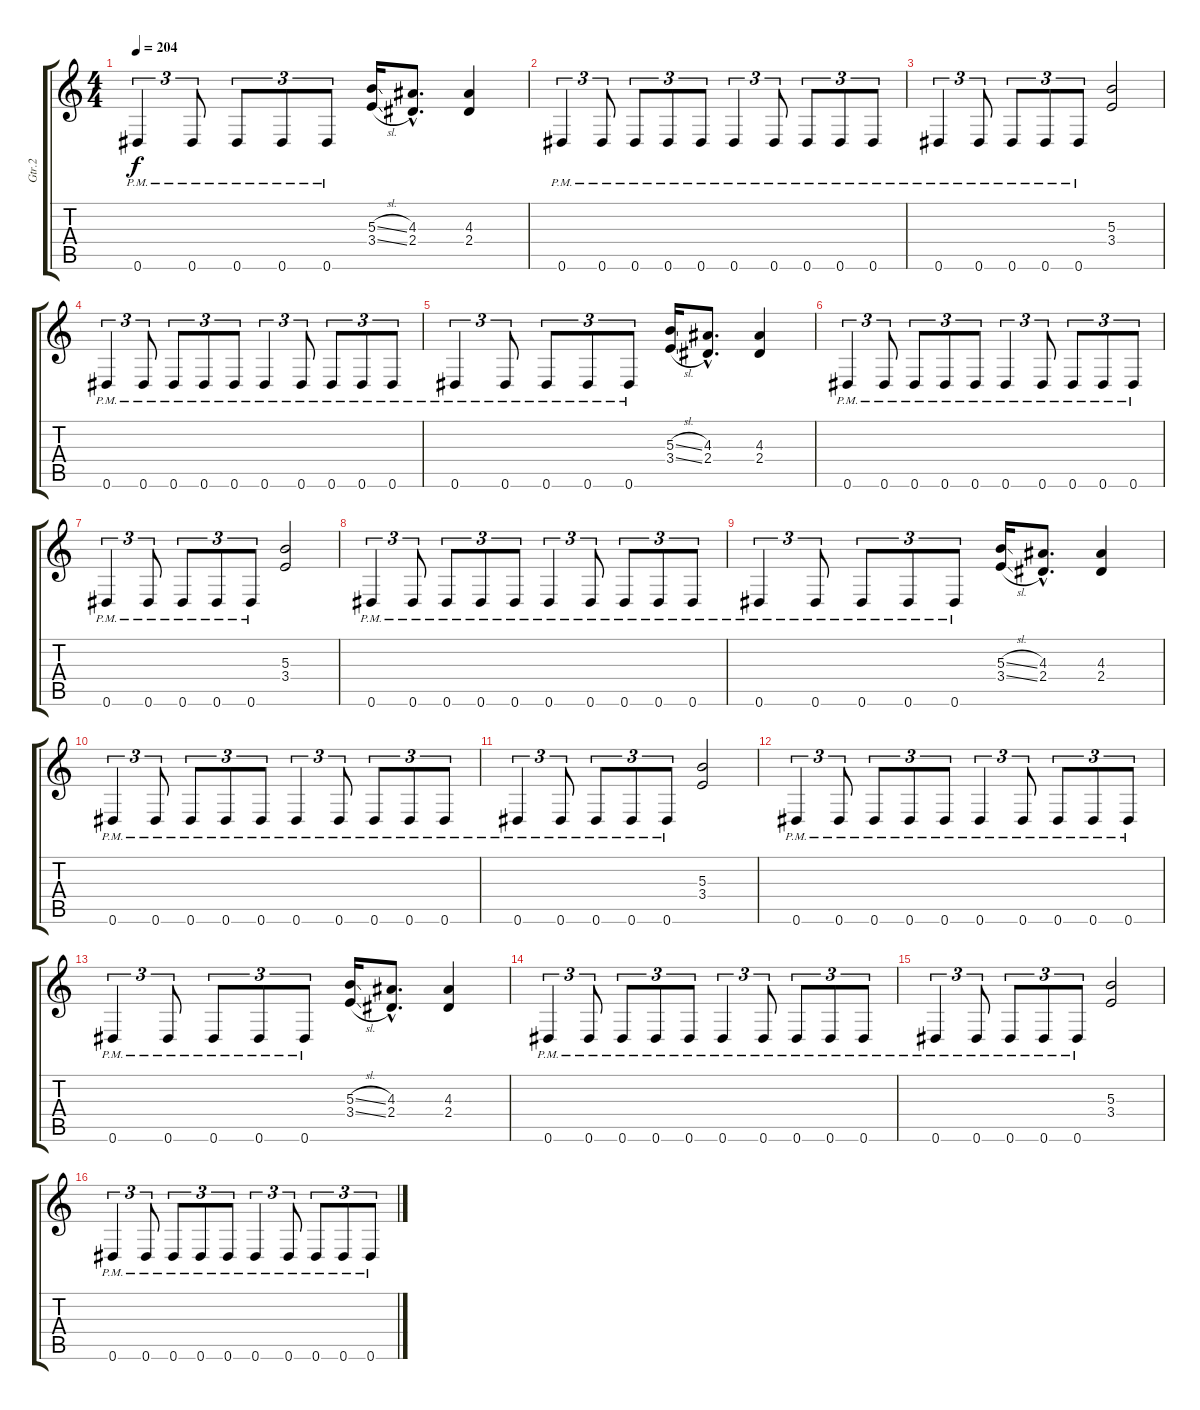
\track ("Gtr.2" "Gtr.2") {instrument distortionguitar}
\staff {score tabs}
\tuning (Eb4 Bb3 Gb3 Db3 Ab2 Eb2) {hide}
\ts (4 4)
\tempo 204
\clef g2
\ks c
0.6{pm}.4{tu (3 2) dy f} 0.6{pm}.8{tu (3 2)} 0.6{pm}.8{tu (3 2)} 0.6{pm}.8{tu (3 2)} 0.6{pm}.8{tu (3 2)} (5.3{sl} 3.4{sl}).16 (4.3{hac} 2.4{hac}).8{d} (4.3 2.4).4 |
0.6{pm}.4{tu (3 2)} 0.6{pm}.8{tu (3 2)} 0.6{pm}.8{tu (3 2)} 0.6{pm}.8{tu (3 2)} 0.6{pm}.8{tu (3 2)} 0.6{pm}.4{tu (3 2)} 0.6{pm}.8{tu (3 2)} 0.6{pm}.8{tu (3 2)} 0.6{pm}.8{tu (3 2)} 0.6{pm}.8{tu (3 2)} |
0.6{pm}.4{tu (3 2)} 0.6{pm}.8{tu (3 2)} 0.6{pm}.8{tu (3 2)} 0.6{pm}.8{tu (3 2)} 0.6{pm}.8{tu (3 2)} (5.3 3.4).2 |
0.6{pm}.4{tu (3 2)} 0.6{pm}.8{tu (3 2)} 0.6{pm}.8{tu (3 2)} 0.6{pm}.8{tu (3 2)} 0.6{pm}.8{tu (3 2)} 0.6{pm}.4{tu (3 2)} 0.6{pm}.8{tu (3 2)} 0.6{pm}.8{tu (3 2)} 0.6{pm}.8{tu (3 2)} 0.6{pm}.8{tu (3 2)} |
0.6{pm}.4{tu (3 2)} 0.6{pm}.8{tu (3 2)} 0.6{pm}.8{tu (3 2)} 0.6{pm}.8{tu (3 2)} 0.6{pm}.8{tu (3 2)} (5.3{sl} 3.4{sl}).16 (4.3{hac} 2.4{hac}).8{d} (4.3 2.4).4 |
0.6{pm}.4{tu (3 2)} 0.6{pm}.8{tu (3 2)} 0.6{pm}.8{tu (3 2)} 0.6{pm}.8{tu (3 2)} 0.6{pm}.8{tu (3 2)} 0.6{pm}.4{tu (3 2)} 0.6{pm}.8{tu (3 2)} 0.6{pm}.8{tu (3 2)} 0.6{pm}.8{tu (3 2)} 0.6{pm}.8{tu (3 2)} |
0.6{pm}.4{tu (3 2)} 0.6{pm}.8{tu (3 2)} 0.6{pm}.8{tu (3 2)} 0.6{pm}.8{tu (3 2)} 0.6{pm}.8{tu (3 2)} (5.3 3.4).2 |
0.6{pm}.4{tu (3 2)} 0.6{pm}.8{tu (3 2)} 0.6{pm}.8{tu (3 2)} 0.6{pm}.8{tu (3 2)} 0.6{pm}.8{tu (3 2)} 0.6{pm}.4{tu (3 2)} 0.6{pm}.8{tu (3 2)} 0.6{pm}.8{tu (3 2)} 0.6{pm}.8{tu (3 2)} 0.6{pm}.8{tu (3 2)} |
0.6{pm}.4{tu (3 2)} 0.6{pm}.8{tu (3 2)} 0.6{pm}.8{tu (3 2)} 0.6{pm}.8{tu (3 2)} 0.6{pm}.8{tu (3 2)} (5.3{sl} 3.4{sl}).16 (4.3{hac} 2.4{hac}).8{d} (4.3 2.4).4 |
0.6{pm}.4{tu (3 2)} 0.6{pm}.8{tu (3 2)} 0.6{pm}.8{tu (3 2)} 0.6{pm}.8{tu (3 2)} 0.6{pm}.8{tu (3 2)} 0.6{pm}.4{tu (3 2)} 0.6{pm}.8{tu (3 2)} 0.6{pm}.8{tu (3 2)} 0.6{pm}.8{tu (3 2)} 0.6{pm}.8{tu (3 2)} |
0.6{pm}.4{tu (3 2)} 0.6{pm}.8{tu (3 2)} 0.6{pm}.8{tu (3 2)} 0.6{pm}.8{tu (3 2)} 0.6{pm}.8{tu (3 2)} (5.3 3.4).2 |
0.6{pm}.4{tu (3 2)} 0.6{pm}.8{tu (3 2)} 0.6{pm}.8{tu (3 2)} 0.6{pm}.8{tu (3 2)} 0.6{pm}.8{tu (3 2)} 0.6{pm}.4{tu (3 2)} 0.6{pm}.8{tu (3 2)} 0.6{pm}.8{tu (3 2)} 0.6{pm}.8{tu (3 2)} 0.6{pm}.8{tu (3 2)} |
0.6{pm}.4{tu (3 2)} 0.6{pm}.8{tu (3 2)} 0.6{pm}.8{tu (3 2)} 0.6{pm}.8{tu (3 2)} 0.6{pm}.8{tu (3 2)} (5.3{sl} 3.4{sl}).16 (4.3{hac} 2.4{hac}).8{d} (4.3 2.4).4 |
0.6{pm}.4{tu (3 2)} 0.6{pm}.8{tu (3 2)} 0.6{pm}.8{tu (3 2)} 0.6{pm}.8{tu (3 2)} 0.6{pm}.8{tu (3 2)} 0.6{pm}.4{tu (3 2)} 0.6{pm}.8{tu (3 2)} 0.6{pm}.8{tu (3 2)} 0.6{pm}.8{tu (3 2)} 0.6{pm}.8{tu (3 2)} |
0.6{pm}.4{tu (3 2)} 0.6{pm}.8{tu (3 2)} 0.6{pm}.8{tu (3 2)} 0.6{pm}.8{tu (3 2)} 0.6{pm}.8{tu (3 2)} (5.3 3.4).2 |
0.6{pm}.4{tu (3 2)} 0.6{pm}.8{tu (3 2)} 0.6{pm}.8{tu (3 2)} 0.6{pm}.8{tu (3 2)} 0.6{pm}.8{tu (3 2)} 0.6{pm}.4{tu (3 2)} 0.6{pm}.8{tu (3 2)} 0.6{pm}.8{tu (3 2)} 0.6{pm}.8{tu (3 2)} 0.6{pm}.8{tu (3 2)}
